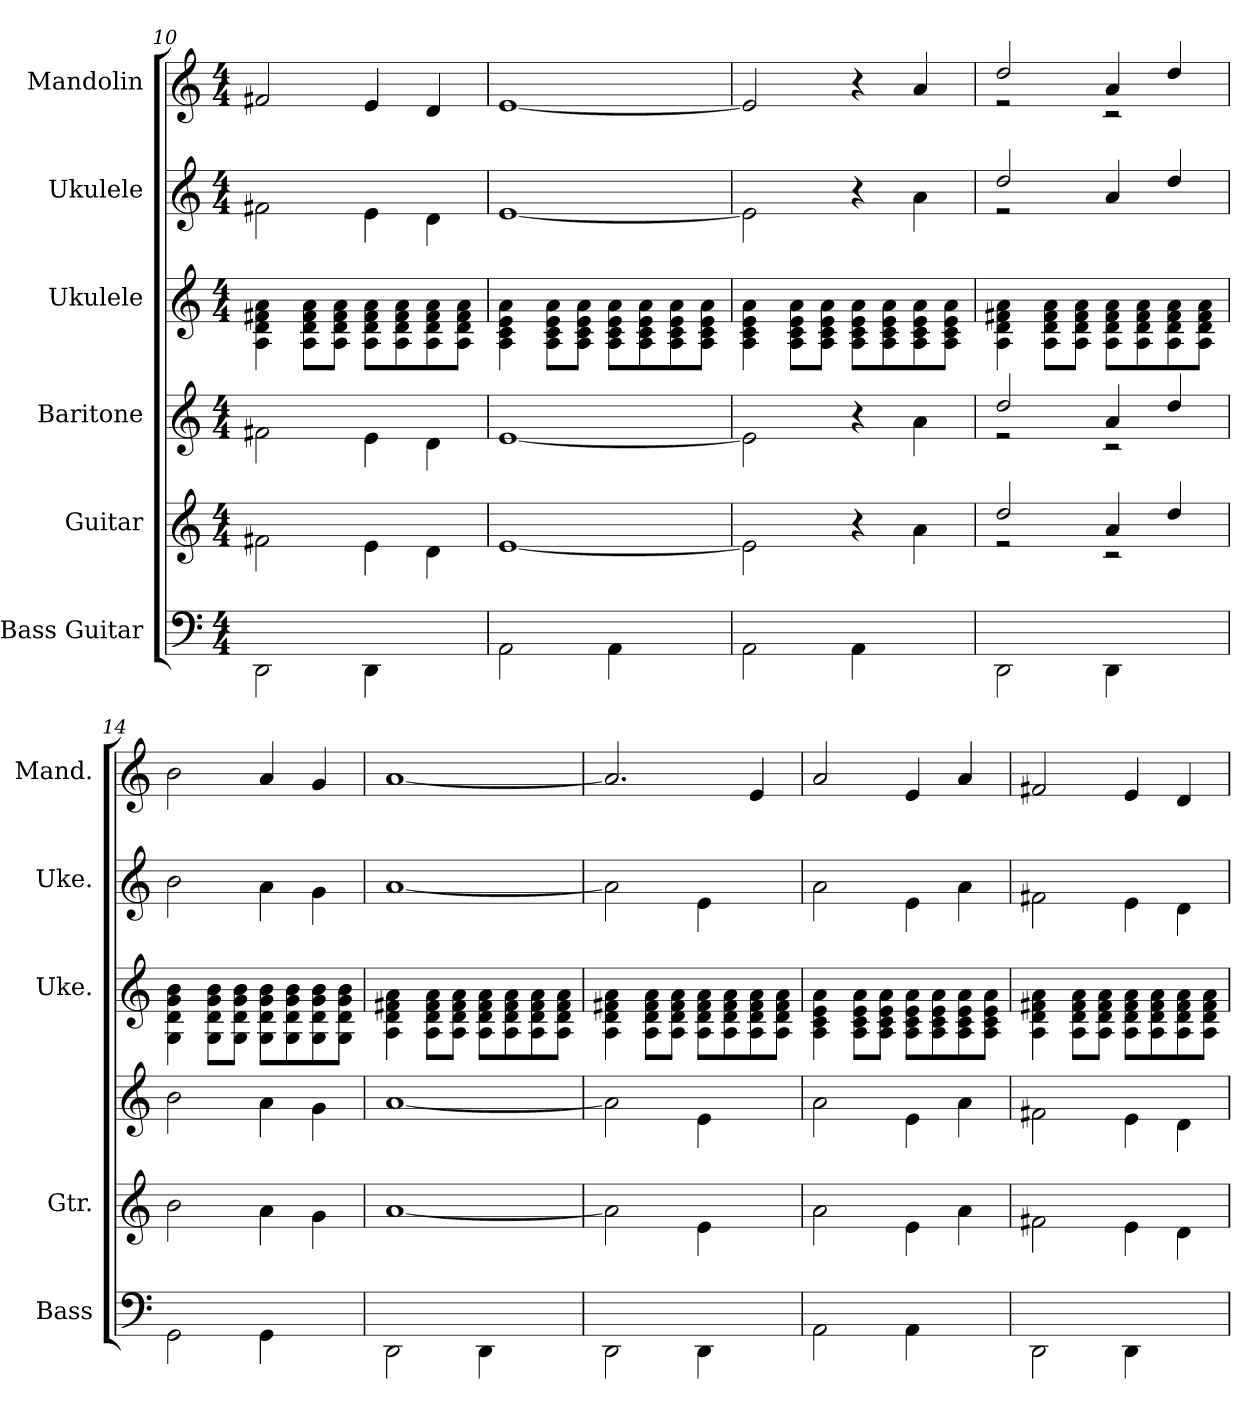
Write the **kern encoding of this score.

**kern	**kern	**harte	**kern	**harte	**kern	**kern	**harte	**kern	**harte
*part6	*part5	*part5	*part4	*part4	*part3	*part2	*part2	*part1	*part1
*staff6	*staff5	*	*staff4	*	*staff3	*staff2	*	*staff1	*
*I"Bass Guitar	*I"Guitar	*	*I"Baritone	*	*I"Ukulele	*I"Ukulele	*	*I"Mandolin	*
*I'Bass	*I'Gtr.	*	*	*	*I'Uke.	*I'Uke.	*	*I'Mand.	*
*	*	*	*	*	*	*	*	*clefG2	*
*k[]	*k[]	*	*k[]	*	*k[]	*k[]	*	*k[]	*
*M4/4	*M4/4	*	*M4/4	*	*M4/4	*M4/4	*	*M4/4	*
=10	=10	=10	=10	=10	=10	=10	=10	=10	=10
2DD\	2f#i\	D:maj	2f#i\	D:maj	4A\ 4d\ 4f#\ 4a\	2f#i\	D:maj	2f#Xi/	D:maj
.	.	.	.	.	8A\ 8d\ 8f#\ 8a\L	.	.	.	.
.	.	.	.	.	8A\ 8d\ 8f#\ 8a\J	.	.	.	.
4DD\	4ei\	.	4ei\	.	8A\ 8d\ 8f#\ 8a\L	4ei\	.	4ei/	.
.	.	.	.	.	8A\ 8d\ 8f#\ 8a\	.	.	.	.
4ryy	4di\	.	4di\	.	8A\ 8d\ 8f#\ 8a\	4di\	.	4di/	.
.	.	.	.	.	8A\ 8d\ 8f#\ 8a\J	.	.	.	.
=11	=11	=11	=11	=11	=11	=11	=11	=11	=11
!	!	!LO:H:kt=m	!	!LO:H:kt=m	!	!	!LO:H:kt=m	!	!LO:H:kt=m
2AA\	[1ei	A:min	[1ei	A:min	4A\ 4c\ 4e\ 4a\	[1ei	A:min	[1ei	A:min
.	.	.	.	.	8A\ 8c\ 8e\ 8a\L	.	.	.	.
.	.	.	.	.	8A\ 8c\ 8e\ 8a\J	.	.	.	.
4AA\	.	.	.	.	8A\ 8c\ 8e\ 8a\L	.	.	.	.
.	.	.	.	.	8A\ 8c\ 8e\ 8a\	.	.	.	.
4ryy	.	.	.	.	8A\ 8c\ 8e\ 8a\	.	.	.	.
.	.	.	.	.	8A\ 8c\ 8e\ 8a\J	.	.	.	.
!!LO:PB:g=z
=12	=12	=12	=12	=12	=12	=12	=12	=12	=12
2AA\	2ei\]	.	2ei\]	.	4A\ 4c\ 4e\ 4a\	2ei\]	.	2ei/]	.
.	.	.	.	.	8A\ 8c\ 8e\ 8a\L	.	.	.	.
.	.	.	.	.	8A\ 8c\ 8e\ 8a\J	.	.	.	.
4AA\	4r	.	4r	.	8A\ 8c\ 8e\ 8a\L	4r	.	4r	.
.	.	.	.	.	8A\ 8c\ 8e\ 8a\	.	.	.	.
4ryy	4ai\	.	4ai\	.	8A\ 8c\ 8e\ 8a\	4ai\	.	4ai/	.
.	.	.	.	.	8A\ 8c\ 8e\ 8a\J	.	.	.	.
=13	=13	=13	=13	=13	=13	=13	=13	=13	=13
*	*^	*	*^	*	*	*^	*	*^	*
2DD\	2ddi/	2r	D:maj	2ddi/	2r	D:maj	4A\ 4d\ 4f#\ 4a\	2ddi/	2r	D:maj	2ddi/	2r	D:maj
.	.	.	.	.	.	.	8A\ 8d\ 8f#\ 8a\L	.	.	.	.	.	.
.	.	.	.	.	.	.	8A\ 8d\ 8f#\ 8a\J	.	.	.	.	.	.
4DD\	4ai/	2r	.	4ai/	2r	.	8A\ 8d\ 8f#\ 8a\L	4ai/	2ryy	.	4ai/	2r	.
.	.	.	.	.	.	.	8A\ 8d\ 8f#\ 8a\	.	.	.	.	.	.
4ryy	4ddi/	.	.	4ddi/	.	.	8A\ 8d\ 8f#\ 8a\	4ddi/	.	.	4ddi/	.	.
.	.	.	.	.	.	.	8A\ 8d\ 8f#\ 8a\J	.	.	.	.	.	.
*	*v	*v	*	*	*	*	*	*v	*v	*	*v	*v	*
*	*	*	*v	*v	*	*	*	*	*	*
=14	=14	=14	=14	=14	=14	=14	=14	=14	=14
2GG\	2bi\	G:maj	2bi\	G:maj	4G\ 4d\ 4g\ 4b\	2bi\	G:maj	2bi\	G:maj
.	.	.	.	.	8G\ 8d\ 8g\ 8b\L	.	.	.	.
.	.	.	.	.	8G\ 8d\ 8g\ 8b\J	.	.	.	.
4GG\	4ai\	.	4ai\	.	8G\ 8d\ 8g\ 8b\L	4ai\	.	4ai/	.
.	.	.	.	.	8G\ 8d\ 8g\ 8b\	.	.	.	.
4ryy	4gi\	.	4gi\	.	8G\ 8d\ 8g\ 8b\	4gi\	.	4gi/	.
.	.	.	.	.	8G\ 8d\ 8g\ 8b\J	.	.	.	.
=15	=15	=15	=15	=15	=15	=15	=15	=15	=15
2DD\	[1ai	D:maj	[1ai	D:maj	4A\ 4d\ 4f#\ 4a\	[1ai	D:maj	[1ai	D:maj
.	.	.	.	.	8A\ 8d\ 8f#\ 8a\L	.	.	.	.
.	.	.	.	.	8A\ 8d\ 8f#\ 8a\J	.	.	.	.
4DD\	.	.	.	.	8A\ 8d\ 8f#\ 8a\L	.	.	.	.
.	.	.	.	.	8A\ 8d\ 8f#\ 8a\	.	.	.	.
4ryy	.	.	.	.	8A\ 8d\ 8f#\ 8a\	.	.	.	.
.	.	.	.	.	8A\ 8d\ 8f#\ 8a\J	.	.	.	.
=16	=16	=16	=16	=16	=16	=16	=16	=16	=16
2DD\	2ai\]	.	2ai\]	.	4A\ 4d\ 4f#\ 4a\	2ai\]	.	2.ai/]	.
.	.	.	.	.	8A\ 8d\ 8f#\ 8a\L	.	.	.	.
.	.	.	.	.	8A\ 8d\ 8f#\ 8a\J	.	.	.	.
4DD\	4ei\	.	4ei\	.	8A\ 8d\ 8f#\ 8a\L	4ei\	.	.	.
.	.	.	.	.	8A\ 8d\ 8f#\ 8a\	.	.	.	.
4ryy	4ryy	.	4ryy	.	8A\ 8d\ 8f#\ 8a\	4ryy	.	4ei/	.
.	.	.	.	.	8A\ 8d\ 8f#\ 8a\J	.	.	.	.
!!LO:PB:g=z
=17	=17	=17	=17	=17	=17	=17	=17	=17	=17
!	!	!LO:H:kt=m	!	!LO:H:kt=m	!	!	!LO:H:kt=m	!	!LO:H:kt=m
2AA\	2ai\	A:min	2ai\	A:min	4A\ 4c\ 4e\ 4a\	2ai\	A:min	2ai/	A:min
.	.	.	.	.	8A\ 8c\ 8e\ 8a\L	.	.	.	.
.	.	.	.	.	8A\ 8c\ 8e\ 8a\J	.	.	.	.
4AA\	4ei\	.	4ei\	.	8A\ 8c\ 8e\ 8a\L	4ei\	.	4ei/	.
.	.	.	.	.	8A\ 8c\ 8e\ 8a\	.	.	.	.
4ryy	4ai\	.	4ai\	.	8A\ 8c\ 8e\ 8a\	4ai\	.	4ai/	.
.	.	.	.	.	8A\ 8c\ 8e\ 8a\J	.	.	.	.
=18	=18	=18	=18	=18	=18	=18	=18	=18	=18
2DD\	2f#i\	D:maj	2f#i\	D:maj	4A\ 4d\ 4f#\ 4a\	2f#i\	D:maj	2f#Xi/	D:maj
.	.	.	.	.	8A\ 8d\ 8f#\ 8a\L	.	.	.	.
.	.	.	.	.	8A\ 8d\ 8f#\ 8a\J	.	.	.	.
4DD\	4ei\	.	4ei\	.	8A\ 8d\ 8f#\ 8a\L	4ei\	.	4ei/	.
.	.	.	.	.	8A\ 8d\ 8f#\ 8a\	.	.	.	.
4ryy	4di\	.	4di\	.	8A\ 8d\ 8f#\ 8a\	4di\	.	4di/	.
.	.	.	.	.	8A\ 8d\ 8f#\ 8a\J	.	.	.	.
=	=	=	=	=	=	=	=	=	=
*-	*-	*-	*-	*-	*-	*-	*-	*-	*-
